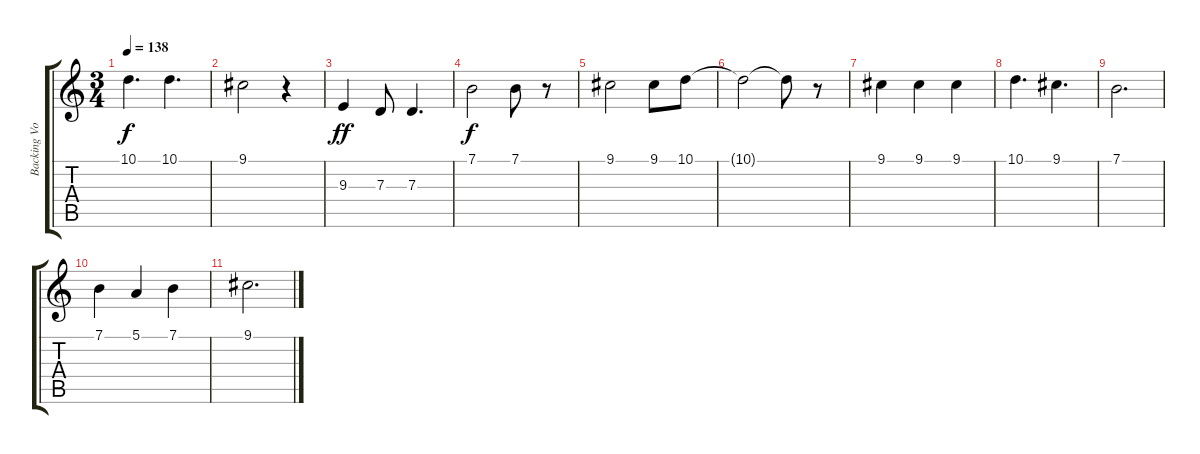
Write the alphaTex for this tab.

\track ("Backing Vocals" "Backing Vo") {instrument choiraahs}
\staff {score tabs}
\tuning (E4 B3 G3 D3 A2 E2) {hide}
\ts (3 4)
\tempo 138
\clef g2
\ks c
10.1{t}.4{d dy f} 10.1.4{d} |
9.1.2 r.4 |
9.3.4{dy ff instrument trumpet} 7.3.8 7.3.4{d} |
7.1.2{dy f instrument choiraahs} 7.1.8 r.8 |
9.1.2 9.1.8 10.1.8 |
10.1{t}.2 10.1{t}.8 r.8 |
9.1.4 9.1.4 9.1.4 |
10.1.4{d} 9.1.4{d} |
7.1.2{d} |
7.1.4 5.1.4 7.1.4 |
9.1.2{d}
